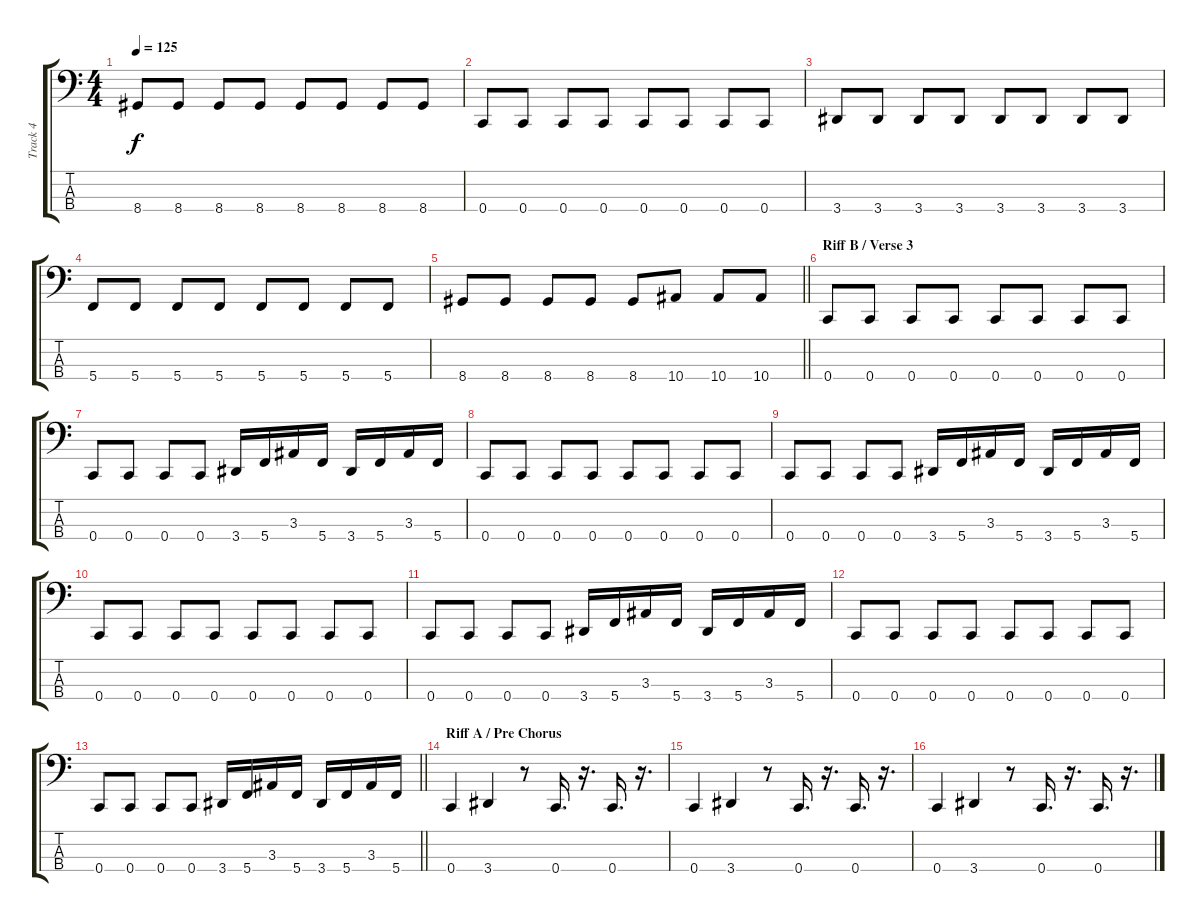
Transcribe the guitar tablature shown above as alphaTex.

\track ("Track 4" "Track 4") {instrument electricbassfinger}
\staff {score tabs}
\tuning (F2 C2 G1 C1) {hide}
\ts (4 4)
\tempo 125
\clef f4
\ks c
8.4.8{dy f} 8.4.8 8.4.8 8.4.8 8.4.8 8.4.8 8.4.8 8.4.8 |
0.4.8 0.4.8 0.4.8 0.4.8 0.4.8 0.4.8 0.4.8 0.4.8 |
3.4.8 3.4.8 3.4.8 3.4.8 3.4.8 3.4.8 3.4.8 3.4.8 |
5.4.8 5.4.8 5.4.8 5.4.8 5.4.8 5.4.8 5.4.8 5.4.8 |
\barLineRight lightlight
8.4.8 8.4.8 8.4.8 8.4.8 8.4.8 10.4.8 10.4.8 10.4.8 |
\section ("" "Riff B / Verse 3")
0.4.8 0.4.8 0.4.8 0.4.8 0.4.8 0.4.8 0.4.8 0.4.8 |
0.4.8 0.4.8 0.4.8 0.4.8 3.4.16 5.4.16 3.3.16 5.4.16 3.4.16 5.4.16 3.3.16 5.4.16 |
0.4.8 0.4.8 0.4.8 0.4.8 0.4.8 0.4.8 0.4.8 0.4.8 |
0.4.8 0.4.8 0.4.8 0.4.8 3.4.16 5.4.16 3.3.16 5.4.16 3.4.16 5.4.16 3.3.16 5.4.16 |
0.4.8 0.4.8 0.4.8 0.4.8 0.4.8 0.4.8 0.4.8 0.4.8 |
0.4.8 0.4.8 0.4.8 0.4.8 3.4.16 5.4.16 3.3.16 5.4.16 3.4.16 5.4.16 3.3.16 5.4.16 |
0.4.8 0.4.8 0.4.8 0.4.8 0.4.8 0.4.8 0.4.8 0.4.8 |
\barLineRight lightlight
0.4.8 0.4.8 0.4.8 0.4.8 3.4.16 5.4.16 3.3.16 5.4.16 3.4.16 5.4.16 3.3.16 5.4.16 |
\section ("" "Riff A / Pre Chorus")
0.4.4 3.4.4 r.8 0.4.16{d} r.16{d} 0.4.16{d} r.16{d} |
0.4.4 3.4.4 r.8 0.4.16{d} r.16{d} 0.4.16{d} r.16{d} |
0.4.4 3.4.4 r.8 0.4.16{d} r.16{d} 0.4.16{d} r.16{d}
